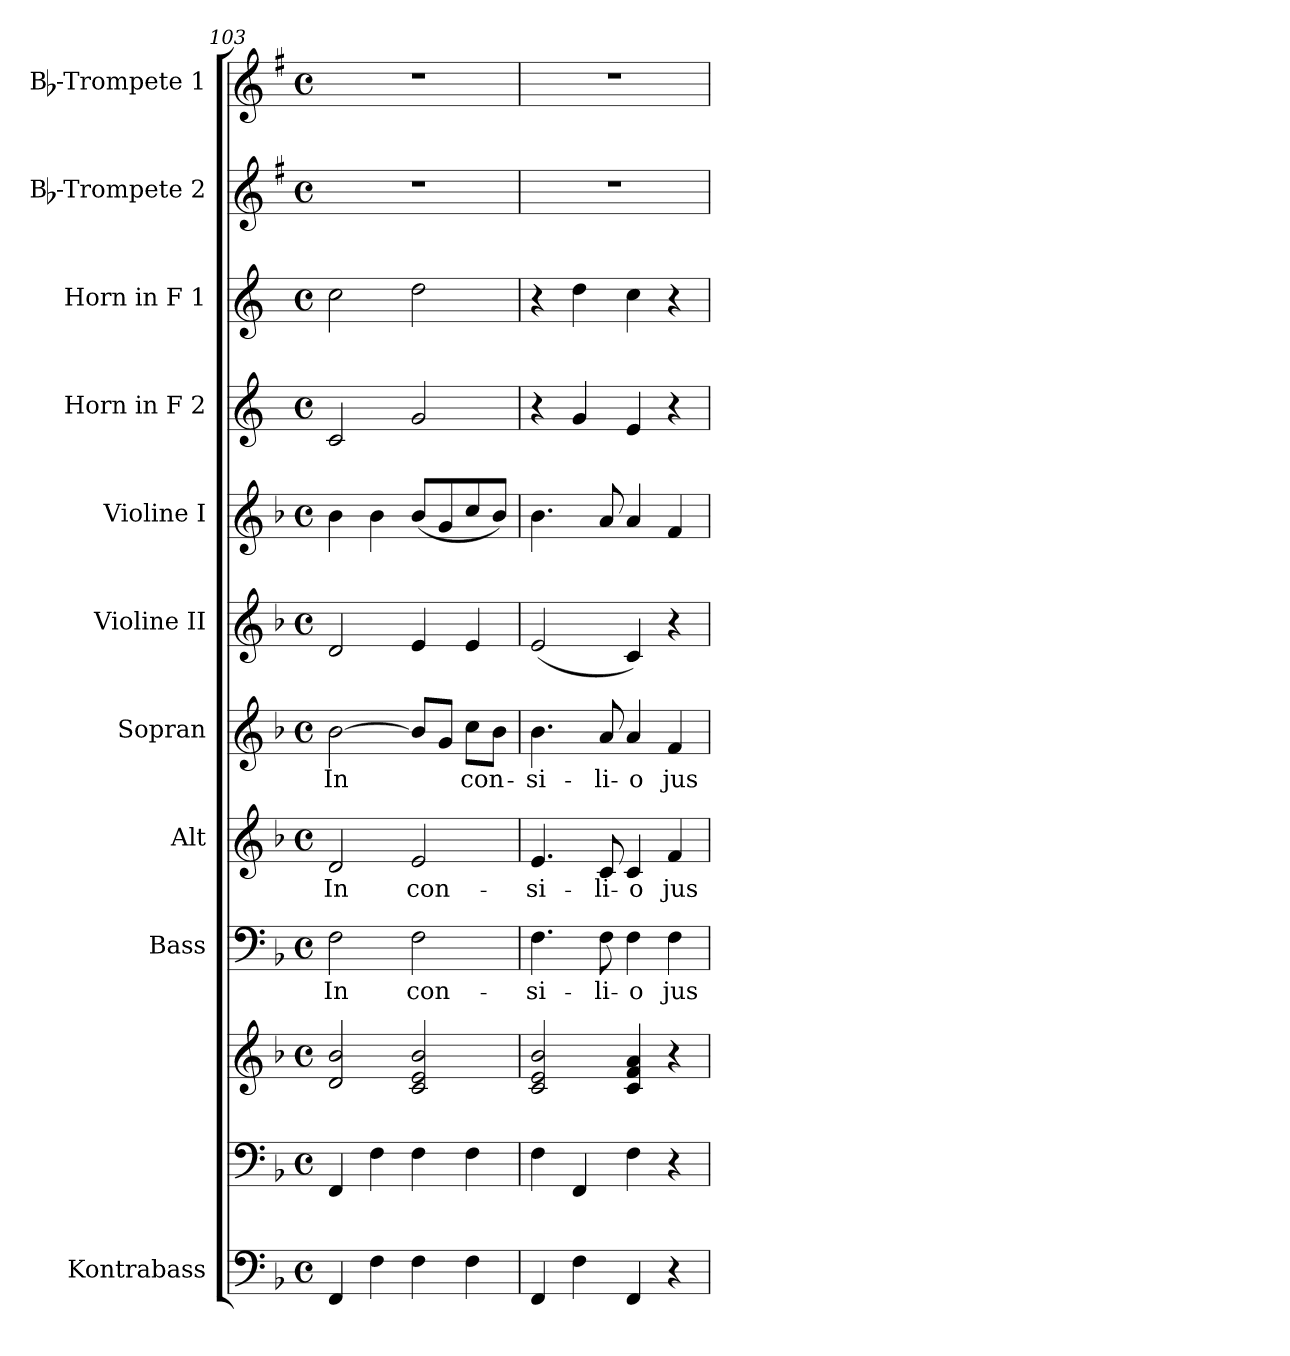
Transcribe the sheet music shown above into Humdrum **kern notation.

**kern	**kern	**kern	**kern	**text	**kern	**text	**kern	**text	**kern	**kern	**kern	**kern	**kern	**kern
*part11	*part10	*part10	*part9	*part9	*part8	*part8	*part7	*part7	*part6	*part5	*part4	*part3	*part2	*part1
*staff12	*staff11	*staff10	*staff9	*staff9	*staff8	*staff8	*staff7	*staff7	*staff6	*staff5	*staff4	*staff3	*staff2	*staff1
*I"Kontrabass	*	*	*I"Bass	*	*I"Alt	*	*I"Sopran	*	*I"Violine II	*I"Violine I	*I"Horn in F 2	*I"Horn in F 1	*I"Bb-Trompete 2	*I"Bb-Trompete 1
*I'Kb.	*	*	*I'B.	*	*I'A.	*	*I'S.	*	*I'Vl. II	*I'Vl. I	*	*	*I'Bb Trp. 2	*I'Bb Trp. 1
*clefF4	*clefF4	*clefG2	*clefF4	*	*clefG2	*	*clefG2	*	*clefG2	*clefG2	*clefG2	*clefG2	*clefG2	*clefG2
*ITrd7c12	*	*	*	*	*	*	*	*	*	*	*ITrd4c7	*ITrd4c7	*ITrd1c2	*ITrd1c2
*k[b-]	*k[b-]	*k[b-]	*k[b-]	*	*k[b-]	*	*k[b-]	*	*k[b-]	*k[b-]	*k[b-]	*k[b-]	*k[b-]	*k[b-]
*F:	*F:	*F:	*F:	*	*F:	*	*F:	*	*F:	*F:	*F:	*F:	*F:	*F:
*M4/4	*M4/4	*M4/4	*M4/4	*	*M4/4	*	*M4/4	*	*M4/4	*M4/4	*M4/4	*M4/4	*M4/4	*M4/4
*met(c)	*met(c)	*met(c)	*met(c)	*	*met(c)	*	*met(c)	*	*met(c)	*met(c)	*met(c)	*met(c)	*met(c)	*met(c)
=103	=103	=103	=103	=103	=103	=103	=103	=103	=103	=103	=103	=103	=103	=103
!	!	!	!	!LO:LY:b	!	!LO:LY:b	!	!LO:LY:b	!	!	!	!	!	!
4FFF/	4FF/	2d/ 2b-/	2F\	In	2d/	In	[2b-\	In	2d/	4b-\	2F/	2f\	1r	1r
4FF\	4F\	.	.	.	.	.	.	.	.	4b-\	.	.	.	.
!	!	!	!	!LO:LY:b	!	!LO:LY:b	!	!	!	!	!	!	!	!
4FF\	4F\	2c/ 2e/ 2b-/	2F\	con-	2e/	con-	8b-/L]	.	4e/	(<8b-/L	2c/	2g\	.	.
.	.	.	.	.	.	.	8g/J	.	.	8g/	.	.	.	.
!	!	!	!	!	!	!	!	!LO:LY:b	!	!	!	!	!	!
4FF\	4F\	.	.	.	.	.	8cc\L	con-	4e/	8cc/	.	.	.	.
.	.	.	.	.	.	.	8b-\J	.	.	8b-/J)	.	.	.	.
!!LO:PB:g=z
=104	=104	=104	=104	=104	=104	=104	=104	=104	=104	=104	=104	=104	=104	=104
!	!	!	!	!LO:LY:b	!	!LO:LY:b	!	!LO:LY:b	!	!	!	!	!	!
4FFF/	4F\	2c/ 2e/ 2b-/	4.F\	-si-	4.e/	-si-	4.b-\	-si-	(<2e/	4.b-\	4r	4r	1r	1r
4FF\	4FF/	.	.	.	.	.	.	.	.	.	4c/	4g\	.	.
!	!	!	!	!LO:LY:b	!	!LO:LY:b	!	!LO:LY:b	!	!	!	!	!	!
.	.	.	8F\	-li-	8c/	-li-	8a/	-li-	.	8a/	.	.	.	.
!	!	!	!	!LO:LY:b	!	!LO:LY:b	!	!LO:LY:b	!	!	!	!	!	!
4FFF/	4F\	4c/ 4f/ 4a/	4F\	-o	4c/	-o	4a/	-o	4c/)	4a/	4A/	4f\	.	.
!	!	!	!	!LO:LY:b	!	!LO:LY:b	!	!LO:LY:b	!	!	!	!	!	!
4r	4r	4r	4F\	jus-	4f/	jus-	4f/	jus-	4r	4f/	4r	4r	.	.
=	=	=	=	=	=	=	=	=	=	=	=	=	=	=
*-	*-	*-	*-	*-	*-	*-	*-	*-	*-	*-	*-	*-	*-	*-
